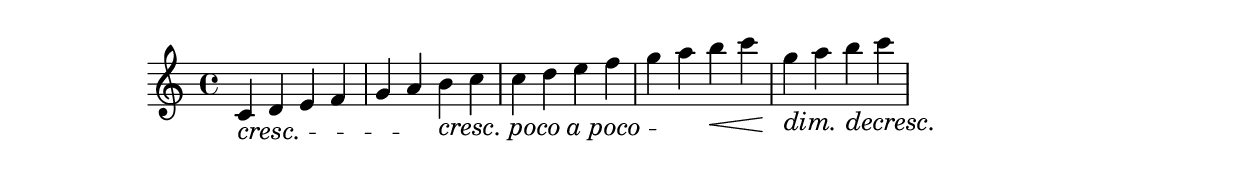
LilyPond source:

% Do not edit this file; it is automatically
% generated from Documentation/snippets/new
% This file is in the public domain.
%% Note: this file works from version 2.13.36
\version "2.13.39"

\header {
%% Translation of GIT committish: 5160eccb26cee0bfd802d844233e4a8d795a1e94

  texidoces = "
Los objetos de extensión \cresc, \dim y \decresc ahora se pueden
redefinir como operadores postfijos y producir un solo objeto de
extensión de texto.  La definición de extensores personalizados
también es fácil.  Se pueden mezclar con facilidad los crescendi
textuales y en forma de reguladores. \< y \> producen reguladores
gráficos de forma predeterminada, \cresc etc. producen elementos
extensores de texto de forma predeterminada.

"

  doctitlees = "Objetos extensores de texto postfijos para dinámica"

%%   Translation of GIT committish: ab9e3136d78bfaf15cc6d77ed1975d252c3fe506


  texidocde = "Die \cresc, \dim und \decresc Strecker können umdefiniert werden,
um nachgestellt zu funktionieren und einen Textstrecker zu produzieren.  Eigene
Strecker können auch einfach definiert werden.  Klammer- und Textcrescendi können
einfach vermischt werden.  \< und \> erstellen normalerweise Klammern, \cresc
usw. dagegen normalerweise Textspanner.

"
  doctitlede = "Dynamiktextstrecker nachgestellt"



%% Translation of GIT committish: a06cb0b0d9593ba110e001f2b0f44b8bef084693

  texidocfr = "
Les lignes d'extension des commandes \cresc, \dim et \decresc peuvent
désormais être personnalisées facilement sous forme d'opérateurs
postfix.  Soufflets et (de)crescendos peuvent cohabiter.  \< et \>
produiront par défaut des soufflets, alors que \cresc etc. produiront
une indication textuelle avec extension.

"

  doctitlefr = "Extensions de nuance postfix"


  lsrtags = "expressive-marks, tweaks-and-overrides"
  texidoc = "The \cresc, \dim and \decresc spanners can now be redefined as
postfix operators and produce one text spanner.  Defining custom spanners is
also easy.  Hairpin and text crescendi can be easily mixed. \< and \> produce
hairpins by default, \cresc etc. produce text spanners by default.
"
  doctitle = "Dynamics text spanner postfix"
} % begin verbatim


% Some sample text dynamic spanners, to be used as postfix operators
crpoco =
#(make-music 'CrescendoEvent
             'span-direction START
             'span-type 'text
             'span-text "cresc. poco a poco")
% Redefine the existing \cresc, \dim and \decresc commands to use postfix syntax
cresc =
#(make-music 'CrescendoEvent
             'span-direction START
             'span-type 'text
             'span-text "cresc.")
dim =
#(make-music 'DecrescendoEvent
             'span-direction START
             'span-type 'text
             'span-text "dim.")
decresc =
#(make-music 'DecrescendoEvent
             'span-direction START
             'span-type 'text
             'span-text "decresc.")

\relative c' {
  c4\cresc d4 e4 f4 |
  g4 a4\! b4\crpoco c4 |
  c4 d4 e4 f4 |
  g4 a4\! b4\< c4 |
  g4\dim a4 b4\decresc c4\!
}

